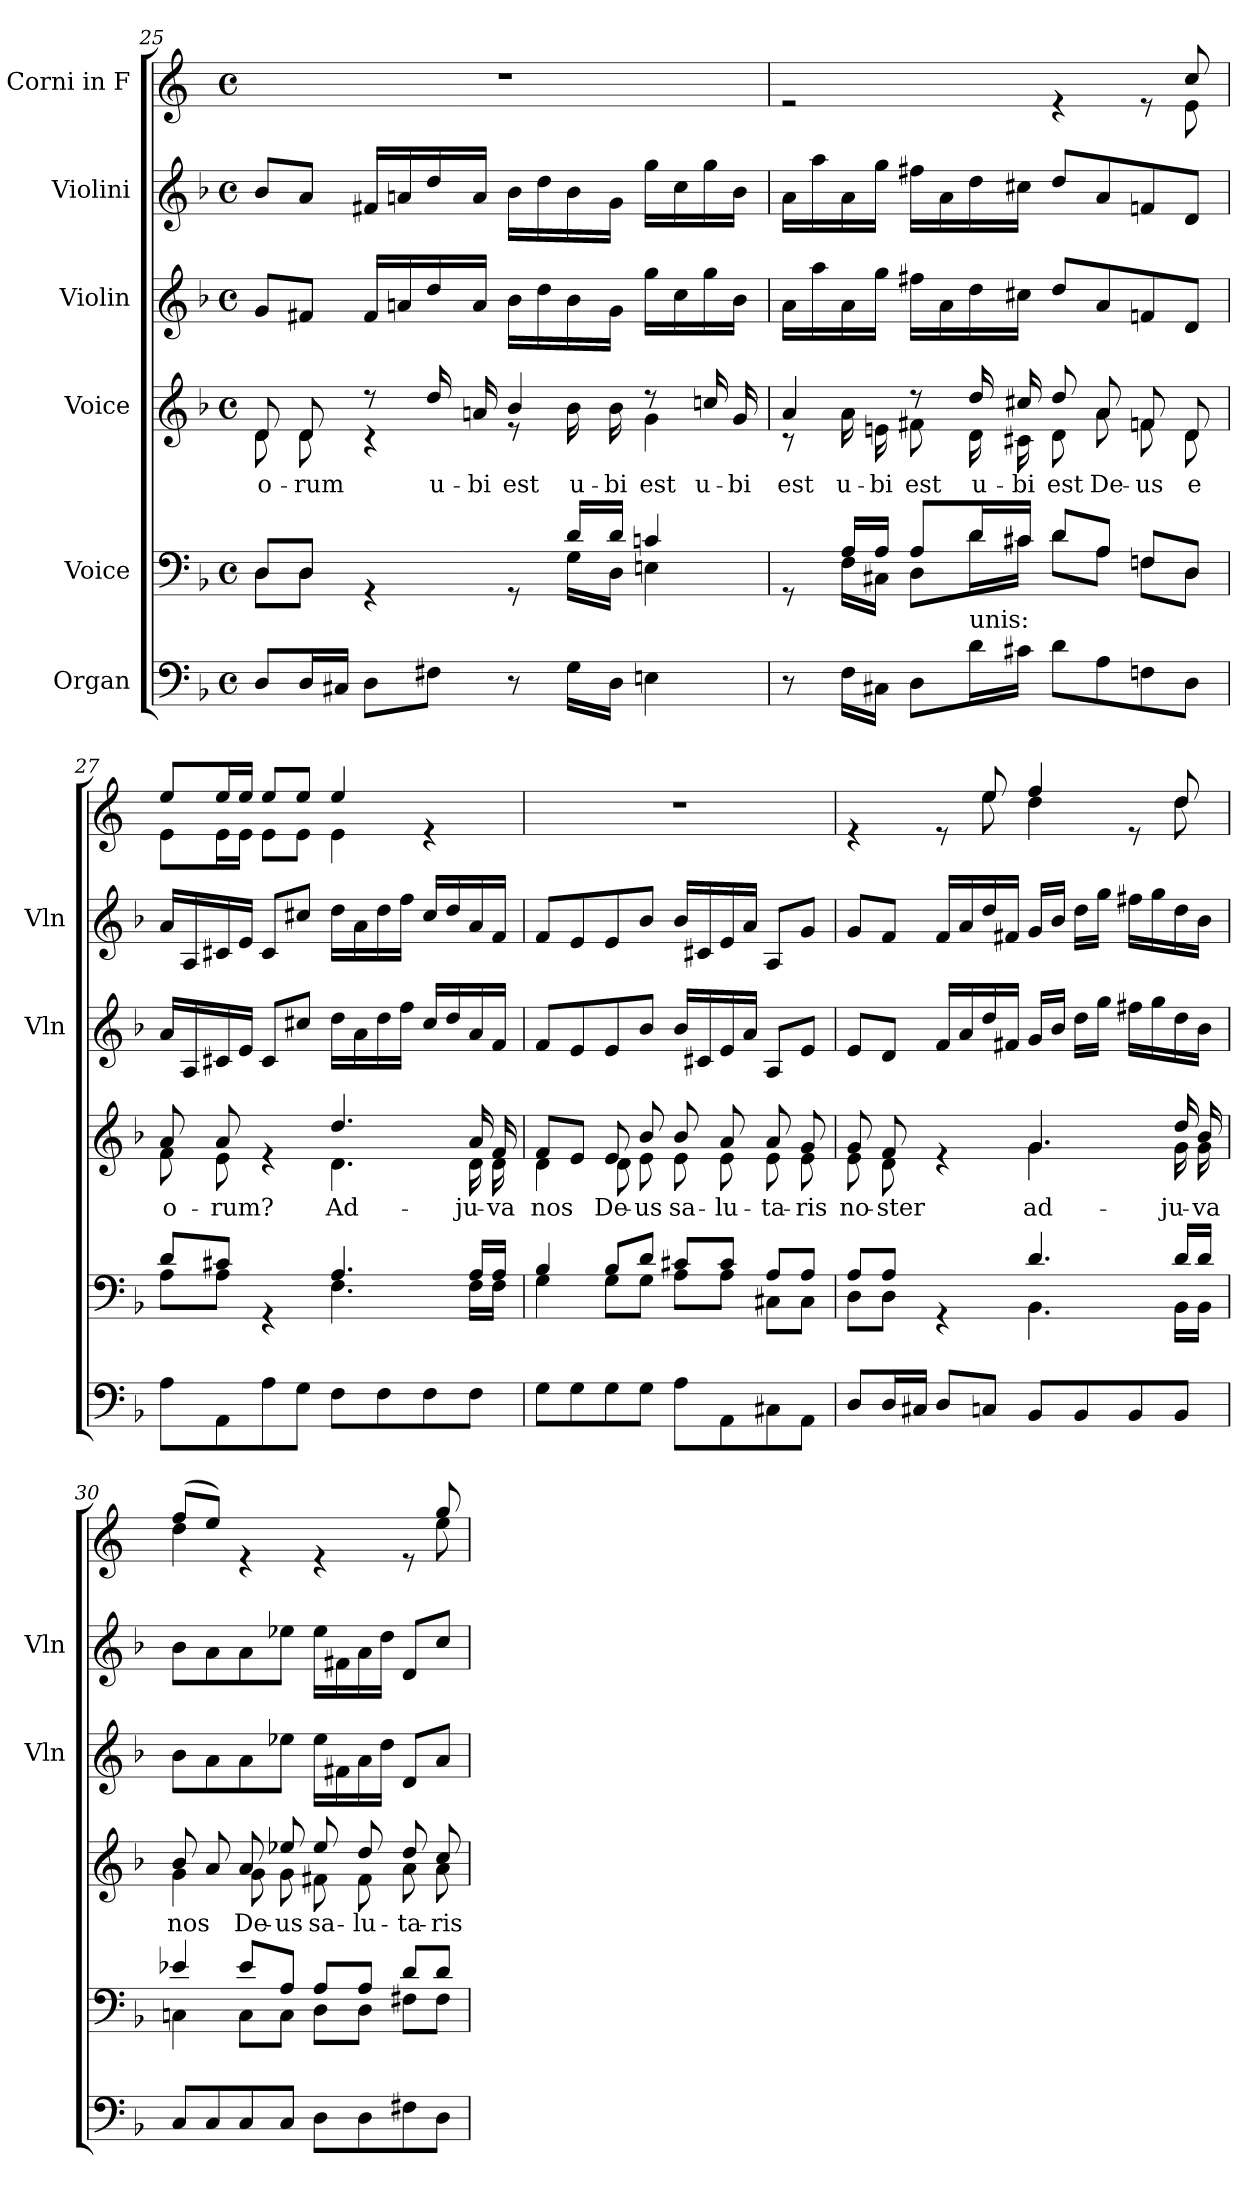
**kern	**kern	**kern	**text	**kern	**kern	**kern
*part6	*part5	*part4	*part4	*part3	*part2	*part1
*staff6	*staff5	*staff4	*staff4	*staff3	*staff2	*staff1
*I"Organ	*I"Voice	*I"Voice	*	*I"Violin	*I"Violini	*I"Corni in F
*	*	*	*	*I'Vln	*I'Vln	*
!!LO:PB:g=z
*clefF4	*clefF4	*clefG2	*	*clefG2	*clefG2	*clefG2
*	*	*	*	*	*	*ITrd4c7
*k[b-]	*k[b-]	*k[b-]	*	*k[b-]	*k[b-]	*k[b-]
*M4/4	*M4/4	*M4/4	*	*M4/4	*M4/4	*M4/4
*met(c)	*met(c)	*met(c)	*	*met(c)	*met(c)	*met(c)
=25	=25	=25	=25	=25	=25	=25
*	*^	*	*	*	*	*
!	!	!	!	!LO:LY:b	!	!	!
*	*	*	*^	*	*	*	*
8D/L	8D/L	8D\L	8d/	8d\	-o-	8g/L	8b-/L	1r
!	!	!	!	!	!LO:LY:b	!	!	!
16D/L	8D/J	8D\J	8d/	8d\	-rum	8f#X/J	8a/J	.
16C#X/JJ	.	.	.	.	.	.	.	.
8D\L	4rGG	4.ryy	8r	4r	.	16f#/LL	16f#X/LL	.
.	.	.	.	.	.	16an/	16an/	.
!	!	!	!	!	!LO:LY:b	!	!	!
8F#X\J	.	.	16dd/	.	u-	16dd/	16dd/	.
!	!	!	!	!	!LO:LY:b	!	!	!
.	.	.	16an/	.	-bi	16a/JJ	16a/JJ	.
!	!	!	!	!	!LO:LY:b	!	!	!
8r	8rGG	.	4b-/	8r	est	16b-\LL	16b-\LL	.
.	.	.	.	.	.	16dd\	16dd\	.
!	!	!	!	!	!LO:LY:b	!	!	!
16G\LL	16d/LL	16G\LL	.	16b-\	u-	16b-\	16b-\	.
!	!	!	!	!	!LO:LY:b	!	!	!
16D\JJ	16d/JJ	16D\JJ	.	16b-\	-bi	16g\JJ	16g\JJ	.
!	!	!	!	!	!LO:LY:b	!	!	!
4En\	4cn/	4En\	8r	4g\	est	16gg\LL	16gg\LL	.
.	.	.	.	.	.	16cc\	16cc\	.
!	!	!	!	!	!LO:LY:b	!	!	!
.	.	.	16ccn/	.	u-	16gg\	16gg\	.
!	!	!	!	!	!LO:LY:b	!	!	!
.	.	.	16g/	.	-bi	16b-\JJ	16b-\JJ	.
=26	=26	=26	=26	=26	=26	=26	=26	=26
!	!	!	!	!	!LO:LY:b	!	!	!
*	*	*	*	*	*	*	*	*^
8r	8rGG	8ryy	4a/	8r	est	16a\LL	16a\LL	2re	2..ryy
.	.	.	.	.	.	16aa\	16aa\	.	.
!	!	!	!	!	!LO:LY:b	!	!	!	!
16F\LL	16A/LL	16F\LL	.	16a\	u-	16a\	16a\	.	.
!	!	!	!	!	!LO:LY:b	!	!	!	!
16C#X\JJ	16A/JJ	16C#X\JJ	.	16en\	-bi	16gg\JJ	16gg\JJ	.	.
!	!	!	!	!	!LO:LY:b	!	!	!	!
8D\L	8A/L	8D\L	8r	8f#X\	est	16ff#X\LL	16ff#X\LL	.	.
.	.	.	.	.	.	16a\	16a\	.	.
!LO:TX:a:t=unis&colon;	!	!	!	!	!	!	!	!	!
!	!	!	!	!	!LO:LY:b	!	!	!	!
16d\L	16d/L	16d\L	16dd/	16d\	u-	16dd\	16dd\	.	.
!	!	!	!	!	!LO:LY:b	!	!	!	!
16c#X\JJ	16c#X/JJ	16c#\JJ	16cc#X/	16c#X\	-bi	16cc#X\JJ	16cc#X\JJ	.	.
!	!	!	!	!	!LO:LY:b	!	!	!	!
8d\L	8d/L	8d\L	8dd/	8d\	est	8dd/L	8dd/L	4re	.
!	!	!	!	!	!LO:LY:b	!	!	!	!
8A\	8A/J	8A\J	8a/	8a\	De-	8a/	8a/	.	.
!	!	!	!	!	!LO:LY:b	!	!	!	!
8Fn\	8Fn/L	8F\L	8fn/	8f\	-us	8fn/	8fn/	8re	.
!	!	!	!	!	!LO:LY:b	!	!	!	!
8D\J	8D/J	8D\J	8d/	8d\	e	8d/J	8d/J	8f/	8A\
!!LO:LB:g=z	!!
=27	=27	=27	=27	=27	=27	=27	=27	=27	=27
!	!	!	!	!	!LO:LY:b	!	!	!	!
8A\L	8d/L	8A\L	8a/	8f\	o-	16a/LL	16a/LL	8a/L	8A\L
.	.	.	.	.	.	16A/	16A/	.	.
!	!	!	!	!	!LO:LY:b	!	!	!	!
8AA\	8c#X/J	8A\J	8a/	8e\	-rum?	16c#X/	16c#X/	16a/L	16A\L
.	.	.	.	.	.	16e/JJ	16e/JJ	16a/JJ	16A\JJ
8A\	4rGG	4ryy	4re	4ryy	.	8c#/L	8c#/L	8a/L	8A\L
8G\J	.	.	.	.	.	8cc#X/J	8cc#X/J	8a/J	8A\J
!	!	!	!	!	!LO:LY:b	!	!	!	!
8F\L	4.A/	4.F\	4.dd/	4.d\	Ad-	16dd\LL	16dd\LL	4a/	4A\
.	.	.	.	.	.	16a\	16a\	.	.
8F\	.	.	.	.	.	16dd\	16dd\	.	.
.	.	.	.	.	.	16ff\JJ	16ff\JJ	.	.
8F\	.	.	.	.	.	16cc#/LL	16cc#/LL	4re	4ryy
.	.	.	.	.	.	16dd/	16dd/	.	.
!	!	!	!	!	!LO:LY:b	!	!	!	!
8F\J	16A/LL	16F\LL	16a/	16d\	-ju-	16a/	16a/	.	.
!	!	!	!	!	!LO:LY:b	!	!	!	!
.	16A/JJ	16F\JJ	16f/	16d\	-va	16f/JJ	16f/JJ	.	.
*	*	*	*	*	*	*	*	*v	*v
=28	=28	=28	=28	=28	=28	=28	=28	=28
!	!	!	!	!	!LO:LY:b	!	!	!
8G\L	4B-/	4G\	8f/L	4d\	nos	8f/L	8f/L	1r
8G\	.	.	8e/J	.	.	8e/	8e/	.
!	!	!	!	!	!LO:LY:b	!	!	!
8G\	8B-/L	8G\L	8e/	8d\	De-	8e/	8e/	.
!	!	!	!	!	!LO:LY:b	!	!	!
8G\J	8d/J	8G\J	8b-/	8e\	-us	8b-/J	8b-/J	.
!	!	!	!	!	!LO:LY:b	!	!	!
8A\L	8c#X/L	8A\L	8b-/	8e\	sa-	16b-/LL	16b-/LL	.
.	.	.	.	.	.	16c#X/	16c#X/	.
!	!	!	!	!	!LO:LY:b	!	!	!
8AA\	8c#/J	8A\J	8a/	8e\	-lu-	16e/	16e/	.
.	.	.	.	.	.	16a/JJ	16a/JJ	.
!	!	!	!	!	!LO:LY:b	!	!	!
8C#X\	8A/L	8C#X\L	8a/	8e\	-ta-	8A/L	8A/L	.
!	!	!	!	!	!LO:LY:b	!	!	!
8AA\J	8A/J	8C#\J	8g/	8e\	-ris	8e/J	8g/J	.
=29	=29	=29	=29	=29	=29	=29	=29	=29
!	!	!	!	!	!LO:LY:b	!	!	!
*	*	*	*	*	*	*	*	*^
8D/L	8A/L	8D\L	8g/	8e\	no-	8e/L	8g/L	4re	4.ryy
!	!	!	!	!	!LO:LY:b	!	!	!	!
16D/L	8A/J	8D\J	8f/	8d\	-ster	8d/J	8f/J	.	.
16C#X/JJ	.	.	.	.	.	.	.	.	.
8D/L	4rGG	4ryy	4re	4ryy	.	16f/LL	16f/LL	8re	.
.	.	.	.	.	.	16a/	16a/	.	.
8Cn/J	.	.	.	.	.	16dd/	16dd/	8a/	8a\
.	.	.	.	.	.	16f#X/JJ	16f#X/JJ	.	.
!	!	!	!	!	!LO:LY:b	!	!	!	!
8BB-/L	4.d/	4.BB-\	4.g/	4.g\	ad-	16g/LL	16g/LL	4b-/	4g\
.	.	.	.	.	.	16b-/JJ	16b-/JJ	.	.
8BB-/	.	.	.	.	.	16dd\LL	16dd\LL	.	.
.	.	.	.	.	.	16gg\JJ	16gg\JJ	.	.
8BB-/	.	.	.	.	.	16ff#X\LL	16ff#X\LL	8re	8ryy
.	.	.	.	.	.	16gg\	16gg\	.	.
!	!	!	!	!	!LO:LY:b	!	!	!	!
8BB-/J	16d/LL	16BB-\LL	16dd/	16g\	-ju-	16dd\	16dd\	8g/	8g\
!	!	!	!	!	!LO:LY:b	!	!	!	!
.	16d/JJ	16BB-\JJ	16b-/	16g\	-va	16b-\JJ	16b-\JJ	.	.
!!LO:PB:g=z	!!
=30	=30	=30	=30	=30	=30	=30	=30	=30	=30
!	!	!	!	!	!LO:LY:b	!	!	!	!
8C/L	4e-X/	4Cn\	8b-/	4g\	nos	8b-\L	8b-\L	(8b-/L	4g\
8C/	.	.	8a/	.	.	8a\	8a\	8a/J)	.
!	!	!	!	!	!LO:LY:b	!	!	!	!
8C/	8e-/L	8C\L	8a/	8g\	De-	8a\	8a\	4re	8ryy
!	!	!	!	!	!LO:LY:b	!	!	!	!
*	*	*	*	*	*	*	*	*v	*v
8C/J	8A/J	8C\J	8ee-X/	8g\	-us	8ee-X\J	8ee-X\J	.
!	!	!	!	!	!LO:LY:b	!	!	!
8D\L	8A/L	8D\L	8ee-/	8f#X\	sa-	16ee-\LL	16ee-\LL	4re
.	.	.	.	.	.	16f#X\	16f#X\	.
!	!	!	!	!	!LO:LY:b	!	!	!
8D\	8A/J	8D\J	8dd/	8f#\	-lu-	16a\	16a\	.
.	.	.	.	.	.	16dd\JJ	16dd\JJ	.
!	!	!	!	!	!LO:LY:b	!	!	!
8F#X\	8d/L	8F#X\L	8dd/	8a\	-ta-	8d/L	8d/L	8re
!	!	!	!	!	!LO:LY:b	!	!	!
*	*	*	*	*	*	*	*	*^
8D\J	8d/J	8F#\J	8cc/	8a\	-ris	8a/J	8cc/J	8cc/	8a\
*	*v	*v	*	*	*	*	*	*v	*v
*	*	*v	*v	*	*	*	*
=	=	=	=	=	=	=
*-	*-	*-	*-	*-	*-	*-
